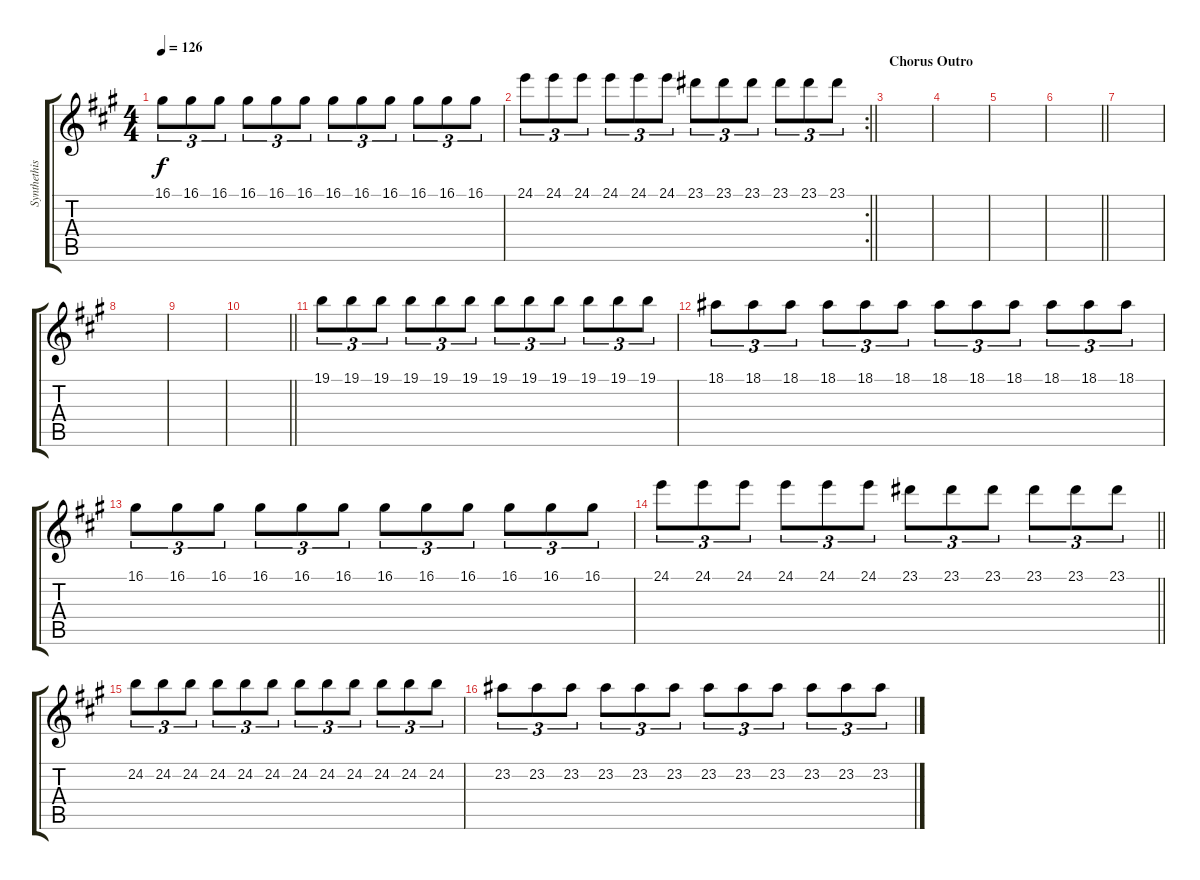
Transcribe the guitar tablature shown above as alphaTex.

\track ("Synthethiser 1" "Synthethis") {instrument tremolostrings}
\staff {score tabs}
\tuning (E4 B3 G3 D3 A2 E2) {hide}
\ts (4 4)
\tempo 126
\clef g2
\ks a
16.1.8{tu (3 2) dy f} 16.1.8{tu (3 2)} 16.1.8{tu (3 2)} 16.1.8{tu (3 2)} 16.1.8{tu (3 2)} 16.1.8{tu (3 2)} 16.1.8{tu (3 2)} 16.1.8{tu (3 2)} 16.1.8{tu (3 2)} 16.1.8{tu (3 2)} 16.1.8{tu (3 2)} 16.1.8{tu (3 2)} |
\rc 2
\barLineRight lightlight
24.1.8{tu (3 2)} 24.1.8{tu (3 2)} 24.1.8{tu (3 2)} 24.1.8{tu (3 2)} 24.1.8{tu (3 2)} 24.1.8{tu (3 2)} 23.1.8{tu (3 2)} 23.1.8{tu (3 2)} 23.1.8{tu (3 2)} 23.1.8{tu (3 2)} 23.1.8{tu (3 2)} 23.1.8{tu (3 2)} |
\section ("" "Chorus Outro")
|
|
|
\barLineRight lightlight
|
|
|
|
\barLineRight lightlight
|
19.1.8{tu (3 2)} 19.1.8{tu (3 2)} 19.1.8{tu (3 2)} 19.1.8{tu (3 2)} 19.1.8{tu (3 2)} 19.1.8{tu (3 2)} 19.1.8{tu (3 2)} 19.1.8{tu (3 2)} 19.1.8{tu (3 2)} 19.1.8{tu (3 2)} 19.1.8{tu (3 2)} 19.1.8{tu (3 2)} |
18.1.8{tu (3 2)} 18.1.8{tu (3 2)} 18.1.8{tu (3 2)} 18.1.8{tu (3 2)} 18.1.8{tu (3 2)} 18.1.8{tu (3 2)} 18.1.8{tu (3 2)} 18.1.8{tu (3 2)} 18.1.8{tu (3 2)} 18.1.8{tu (3 2)} 18.1.8{tu (3 2)} 18.1.8{tu (3 2)} |
16.1.8{tu (3 2)} 16.1.8{tu (3 2)} 16.1.8{tu (3 2)} 16.1.8{tu (3 2)} 16.1.8{tu (3 2)} 16.1.8{tu (3 2)} 16.1.8{tu (3 2)} 16.1.8{tu (3 2)} 16.1.8{tu (3 2)} 16.1.8{tu (3 2)} 16.1.8{tu (3 2)} 16.1.8{tu (3 2)} |
\barLineRight lightlight
24.1.8{tu (3 2)} 24.1.8{tu (3 2)} 24.1.8{tu (3 2)} 24.1.8{tu (3 2)} 24.1.8{tu (3 2)} 24.1.8{tu (3 2)} 23.1.8{tu (3 2)} 23.1.8{tu (3 2)} 23.1.8{tu (3 2)} 23.1.8{tu (3 2)} 23.1.8{tu (3 2)} 23.1.8{tu (3 2)} |
24.2.8{tu (3 2)} 24.2.8{tu (3 2)} 24.2.8{tu (3 2)} 24.2.8{tu (3 2)} 24.2.8{tu (3 2)} 24.2.8{tu (3 2)} 24.2.8{tu (3 2)} 24.2.8{tu (3 2)} 24.2.8{tu (3 2)} 24.2.8{tu (3 2)} 24.2.8{tu (3 2)} 24.2.8{tu (3 2)} |
23.2.8{tu (3 2)} 23.2.8{tu (3 2)} 23.2.8{tu (3 2)} 23.2.8{tu (3 2)} 23.2.8{tu (3 2)} 23.2.8{tu (3 2)} 23.2.8{tu (3 2)} 23.2.8{tu (3 2)} 23.2.8{tu (3 2)} 23.2.8{tu (3 2)} 23.2.8{tu (3 2)} 23.2.8{tu (3 2)}
